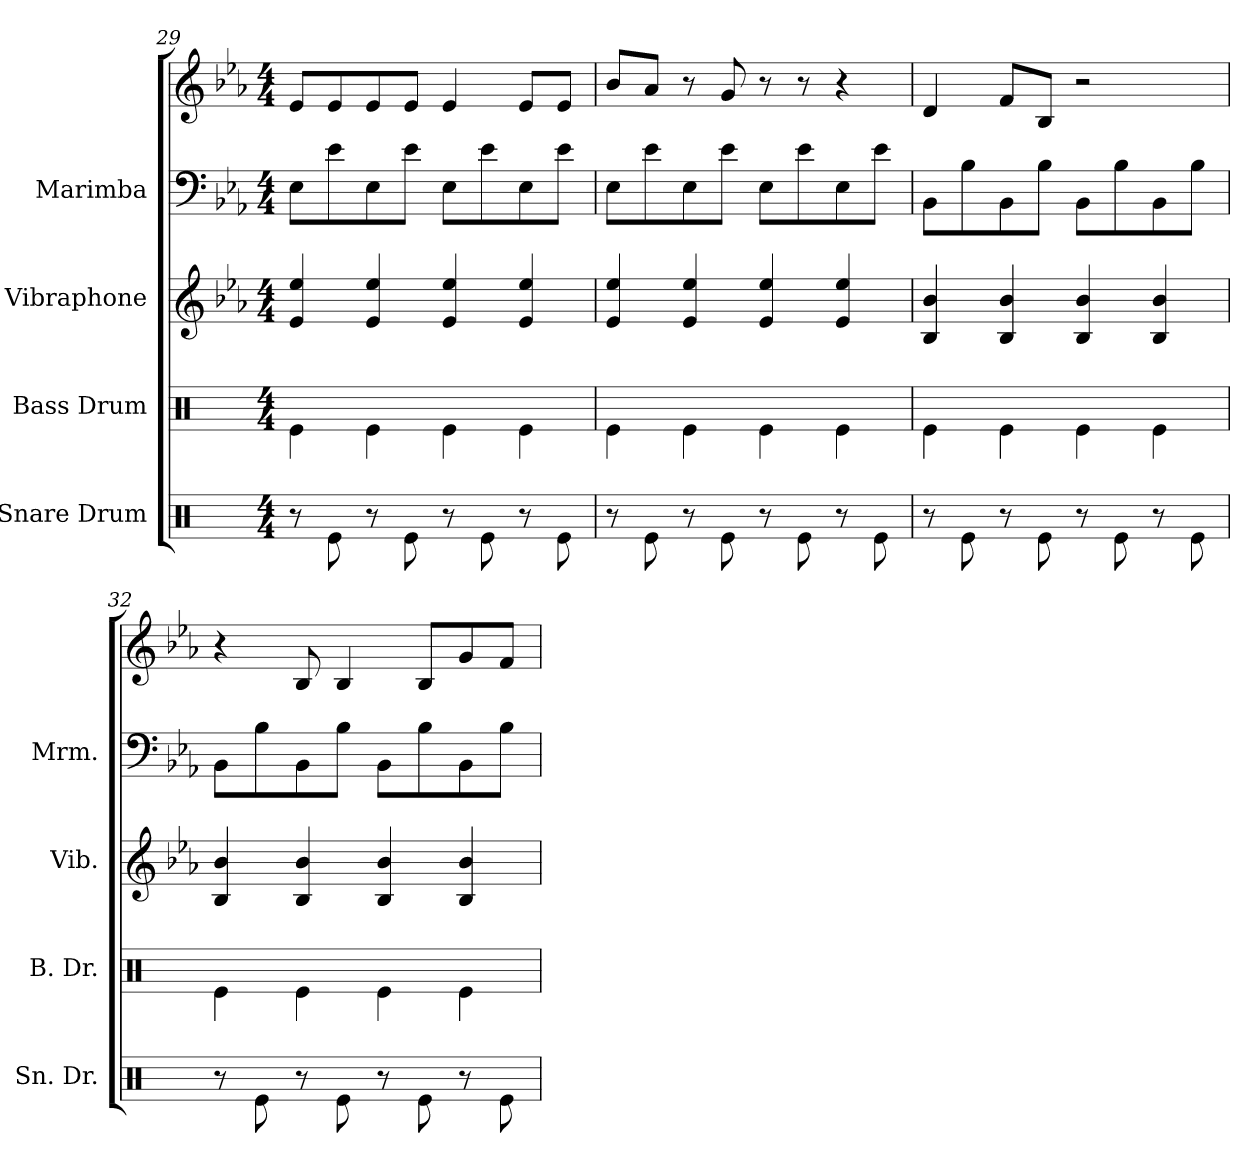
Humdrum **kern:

**kern	**kern	**kern	**kern	**kern
*part4	*part3	*part2	*part1	*part1
*staff5	*staff4	*staff3	*staff2	*staff1
*I"Snare Drum	*I"Bass Drum	*I"Vibraphone	*I"Marimba	*
*I'Sn. Dr.	*I'B. Dr.	*I'Vib.	*I'Mrm.	*
!!LO:LB:g=z
*clefX	*clefX	*clefG2	*clefF4	*clefG2
*k[]	*k[]	*k[b-e-a-]	*k[b-e-a-]	*k[b-e-a-]
*M4/4	*M4/4	*M4/4	*M4/4	*M4/4
=29	=29	=29	=29	=29
8r	4Re\	4e-/ 4ee-/	8E-\L	8e-/L
8Re\	.	.	8e-\	8e-/
8r	4Re\	4e-/ 4ee-/	8E-\	8e-/
8Re\	.	.	8e-\J	8e-/J
8r	4Re\	4e-/ 4ee-/	8E-\L	4e-/
8Re\	.	.	8e-\	.
8r	4Re\	4e-/ 4ee-/	8E-\	8e-/L
8Re\	.	.	8e-\J	8e-/J
=30	=30	=30	=30	=30
8r	4Re\	4e-/ 4ee-/	8E-\L	8b-/L
8Re\	.	.	8e-\	8a-/J
8r	4Re\	4e-/ 4ee-/	8E-\	8r
8Re\	.	.	8e-\J	8g/
8r	4Re\	4e-/ 4ee-/	8E-\L	8r
8Re\	.	.	8e-\	8r
8r	4Re\	4e-/ 4ee-/	8E-\	4r
8Re\	.	.	8e-\J	.
=31	=31	=31	=31	=31
8r	4Re\	4B-/ 4b-/	8BB-\L	4d/
8Re\	.	.	8B-\	.
8r	4Re\	4B-/ 4b-/	8BB-\	8f/L
8Re\	.	.	8B-\J	8B-/J
8r	4Re\	4B-/ 4b-/	8BB-\L	2r
8Re\	.	.	8B-\	.
8r	4Re\	4B-/ 4b-/	8BB-\	.
8Re\	.	.	8B-\J	.
=32	=32	=32	=32	=32
8r	4Re\	4B-/ 4b-/	8BB-\L	4r
8Re\	.	.	8B-\	.
8r	4Re\	4B-/ 4b-/	8BB-\	8B-/
8Re\	.	.	8B-\J	4B-/
8r	4Re\	4B-/ 4b-/	8BB-\L	.
8Re\	.	.	8B-\	8B-/L
8r	4Re\	4B-/ 4b-/	8BB-\	8g/
8Re\	.	.	8B-\J	8f/J
=	=	=	=	=
*-	*-	*-	*-	*-
